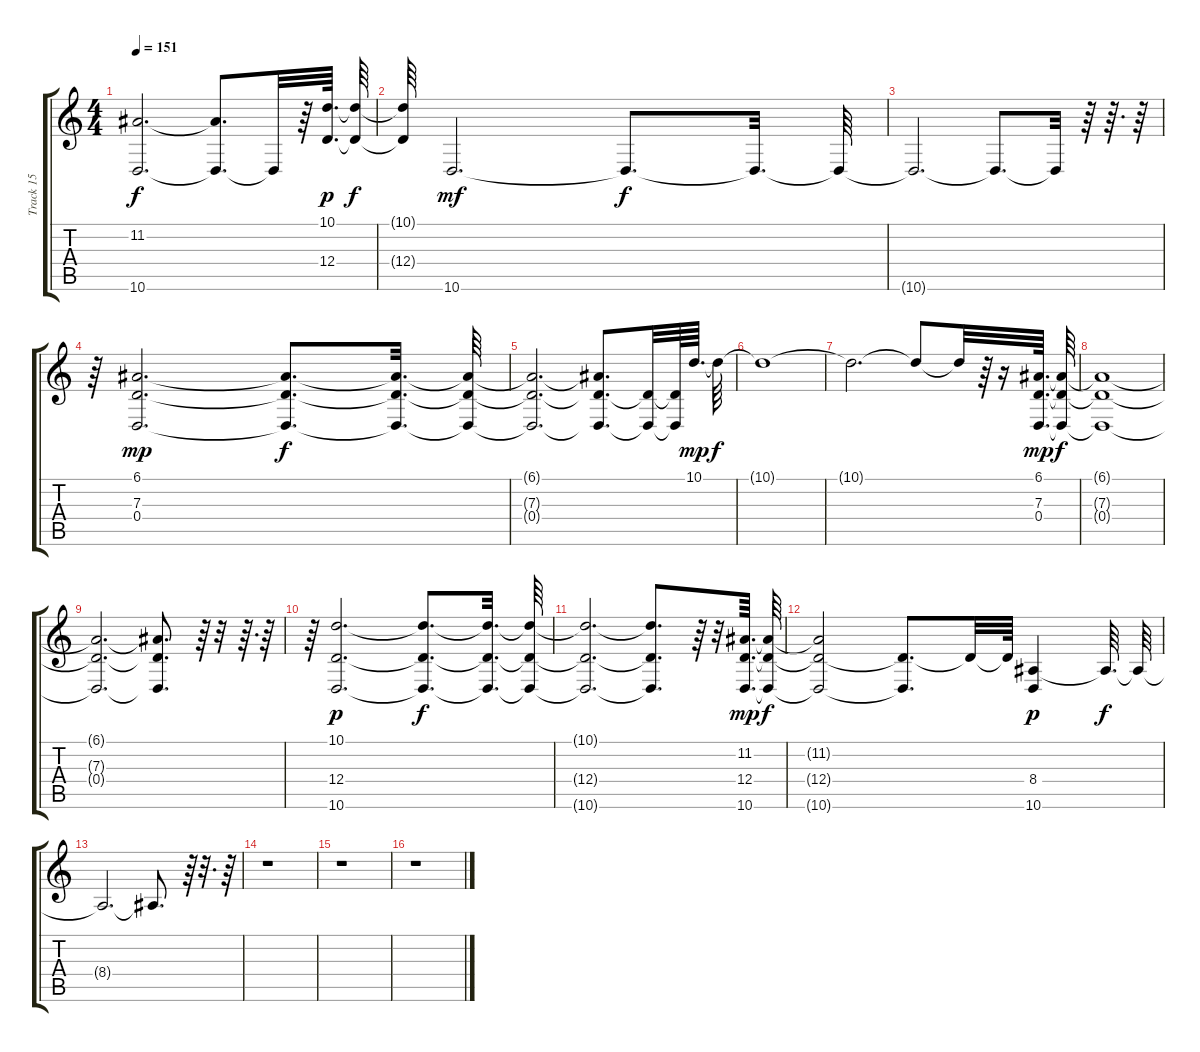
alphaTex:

\track ("Track 15" "Track 15") {instrument voiceoohs}
\staff {score tabs}
\tuning (E4 B3 G3 D3 A2 E2) {hide}
\ts (4 4)
\tempo 151
\clef g2
\ks c
(11.2{t} 10.6{t}).2{d dy f} (11.2{t} 10.6{t}).8{d} 10.6{t}.32 r.64 (10.1 12.4).64{d dy p} (10.1{t} 12.4{t}).64{dy f} |
(10.1{t} 12.4{t}).64 10.6.2{d dy mf} 10.6{t}.8{d dy f} 10.6{t}.32{d} 10.6{t}.64 |
10.6{t}.2{d} 10.6{t}.8{d} 10.6{t}.32 r.64 r.64{d} r.64 |
r.64 (6.1 7.3 0.4).2{d dy mp} (6.1{t} 7.3{t} 0.4{t}).8{d dy f} (6.1{t} 7.3{t} 0.4{t}).32{d} (6.1{t} 7.3{t} 0.4{t}).64 |
(6.1{t} 7.3{t} 0.4{t}).2{d} (6.1{t} 7.3{t} 0.4{t}).8{d} (7.3{t} 0.4{t}).32 (7.3{t} 0.4{t}).64 10.1.64{d dy mp} 10.1{t}.64{dy f} |
10.1{t}.1 |
10.1{t}.2{d} 10.1{t}.8 10.1{t}.32 r.64 r.16 (6.1 7.3 0.4).64{d dy mp} (6.1{t} 7.3{t} 0.4{t}).64{dy f} |
(6.1{t} 7.3{t} 0.4{t}).1 |
(6.1{t} 7.3{t} 0.4{t}).2{d} (6.1{t} 7.3{t} 0.4{t}).8{d} r.64 r.32 r.64{d} r.64 |
r.64 (10.1 12.4 10.6).2{d dy p} (10.1{t} 12.4{t} 10.6{t}).8{d dy f} (10.1{t} 12.4{t} 10.6{t}).32{d} (10.1{t} 12.4{t} 10.6{t}).64 |
(10.1{t} 12.4{t} 10.6{t}).2{d} (10.1{t} 12.4{t} 10.6{t}).8{d} r.64 r.32 (11.2 12.4 10.6).64{d dy mp} (11.2{t} 12.4{t} 10.6{t}).64{dy f} |
(11.2{t} 12.4{t} 10.6{t}).2 (12.4{t} 10.6{t}).8{d} 12.4{t}.32 12.4{t}.64 (8.4 10.6).4{dy p} 8.4{t}.64{d dy f} 8.4{t}.64 |
8.4{t}.2{d} 8.4{t}.8{d} r.64 r.32{d} r.64 |
r.1 |
r.1 |
r.1
